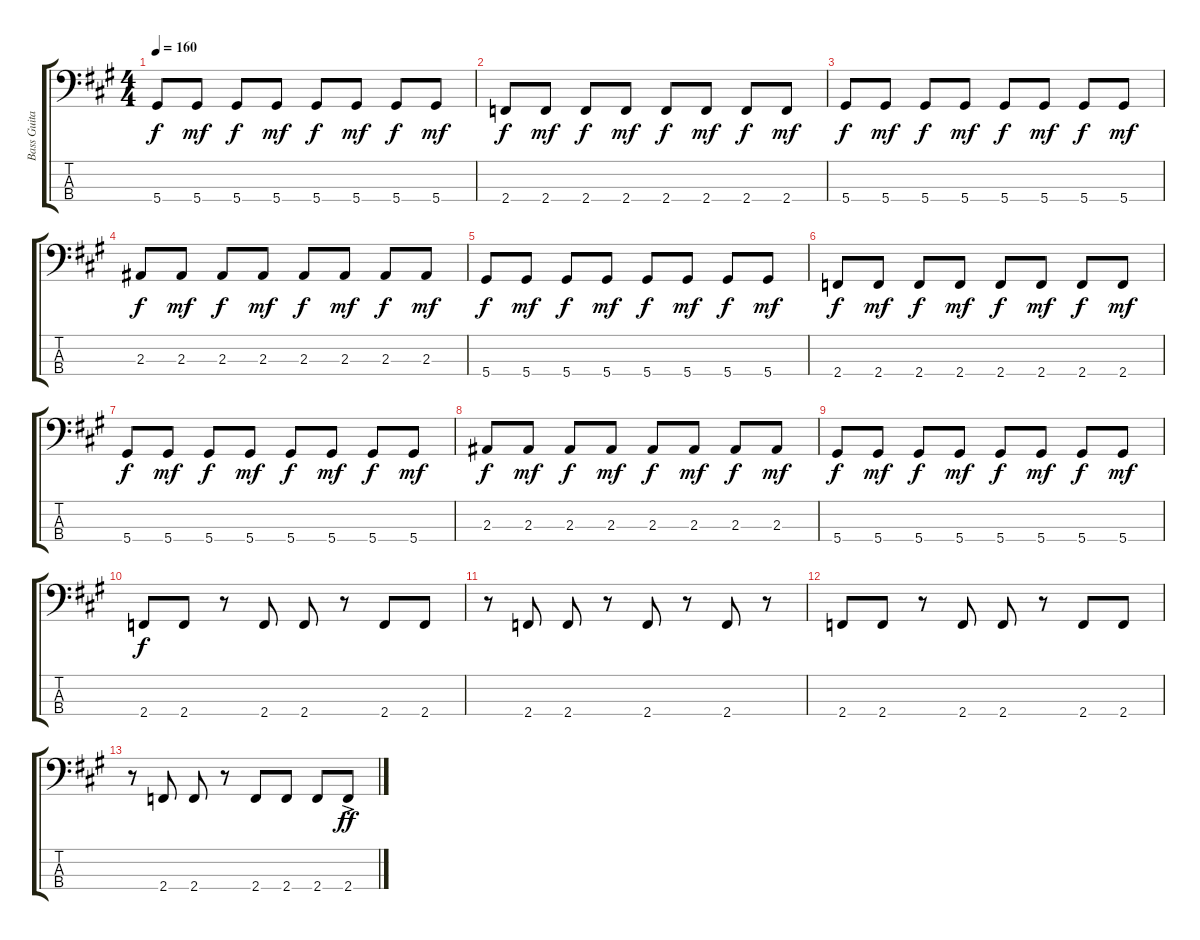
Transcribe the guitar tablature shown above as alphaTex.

\track ("Bass Guitar" "Bass Guita") {instrument electricbassfinger}
\staff {score tabs}
\tuning (Gb2 Db2 Ab1 Eb1) {hide}
\ts (4 4)
\tempo 160
\clef f4
\ks a
5.4.8{dy f} 5.4.8{dy mf} 5.4.8{dy f} 5.4.8{dy mf} 5.4.8{dy f} 5.4.8{dy mf} 5.4.8{dy f} 5.4.8{dy mf} |
2.4.8{dy f} 2.4.8{dy mf} 2.4.8{dy f} 2.4.8{dy mf} 2.4.8{dy f} 2.4.8{dy mf} 2.4.8{dy f} 2.4.8{dy mf} |
5.4.8{dy f} 5.4.8{dy mf} 5.4.8{dy f} 5.4.8{dy mf} 5.4.8{dy f} 5.4.8{dy mf} 5.4.8{dy f} 5.4.8{dy mf} |
2.3.8{dy f} 2.3.8{dy mf} 2.3.8{dy f} 2.3.8{dy mf} 2.3.8{dy f} 2.3.8{dy mf} 2.3.8{dy f} 2.3.8{dy mf} |
5.4.8{dy f} 5.4.8{dy mf} 5.4.8{dy f} 5.4.8{dy mf} 5.4.8{dy f} 5.4.8{dy mf} 5.4.8{dy f} 5.4.8{dy mf} |
2.4.8{dy f} 2.4.8{dy mf} 2.4.8{dy f} 2.4.8{dy mf} 2.4.8{dy f} 2.4.8{dy mf} 2.4.8{dy f} 2.4.8{dy mf} |
5.4.8{dy f} 5.4.8{dy mf} 5.4.8{dy f} 5.4.8{dy mf} 5.4.8{dy f} 5.4.8{dy mf} 5.4.8{dy f} 5.4.8{dy mf} |
2.3.8{dy f} 2.3.8{dy mf} 2.3.8{dy f} 2.3.8{dy mf} 2.3.8{dy f} 2.3.8{dy mf} 2.3.8{dy f} 2.3.8{dy mf} |
5.4.8{dy f} 5.4.8{dy mf} 5.4.8{dy f} 5.4.8{dy mf} 5.4.8{dy f} 5.4.8{dy mf} 5.4.8{dy f} 5.4.8{dy mf} |
2.4.8{dy f} 2.4.8 r.8 2.4.8 2.4.8 r.8 2.4.8 2.4.8 |
r.8 2.4.8 2.4.8 r.8 2.4.8 r.8 2.4.8 r.8 |
2.4.8 2.4.8 r.8 2.4.8 2.4.8 r.8 2.4.8 2.4.8 |
r.8 2.4.8 2.4.8 r.8 2.4.8 2.4.8 2.4.8 2.4{ac}.8{dy ff}
